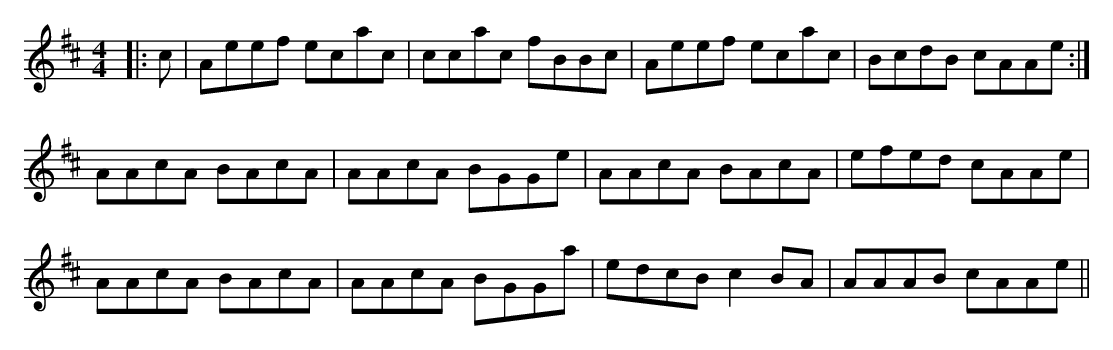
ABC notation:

X:1
M:4/4
K:Amix
|:c|Aeef ecac|ccac fBBc|Aeef ecac|BcdB cAAe:|
AAcA BAcA|AAcA BGGe|AAcA BAcA|efed cAAe|
AAcA BAcA|AAcA BGGa|edcB c2 BA|AAAB cAAe||
